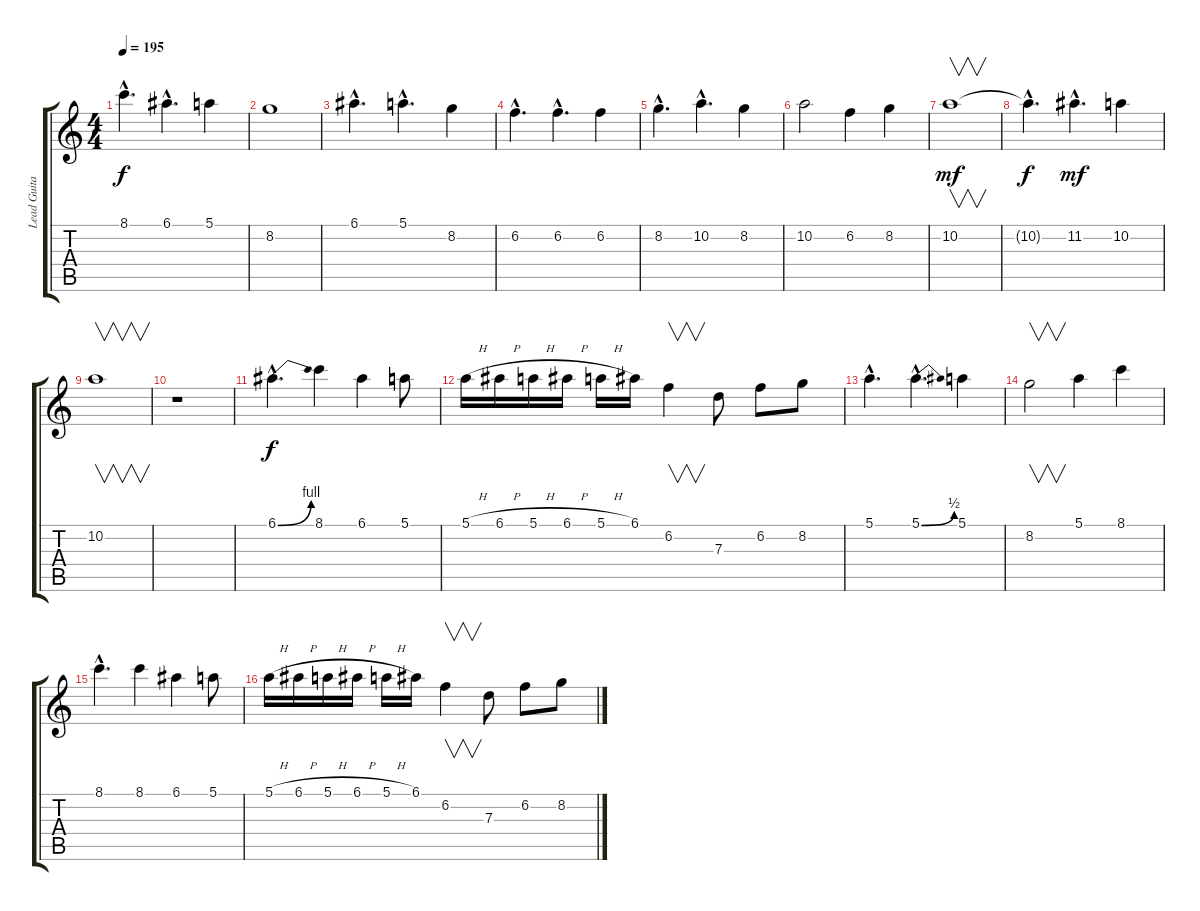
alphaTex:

\track ("Lead Guitar (Totman)" "Lead Guita") {instrument distortionguitar}
\staff {score tabs}
\tuning (E4 B3 G3 D3 A2 E2) {hide}
\ts (4 4)
\tempo 195
\clef g2
\ks c
8.1{hac}.4{d dy f} 6.1{hac}.4{d} 5.1.4 |
8.2.1 |
6.1{hac}.4{d} 5.1{hac}.4{d} 8.2.4 |
6.2{hac}.4{d} 6.2{hac}.4{d} 6.2.4 |
8.2{hac}.4{d} 10.2{hac}.4{d} 8.2.4 |
10.2.2 6.2.4 8.2.4 |
10.2.1{v dy mf} |
10.2{hac t}.4{d dy f} 11.2{hac}.4{d dy mf} 10.2.4 |
10.2.1{v} |
r.1 |
6.1{be (bend 0 0 60 4) hac}.4{d dy f volume 15} 8.1.4 6.1.4 5.1.8 |
5.1{h}.16 6.1{h}.16 5.1{h}.16 6.1{h}.16 5.1{h}.16 6.1.16 6.2.4{v} 7.3.8 6.2.8 8.2.8 |
5.1{hac}.4{d} 5.1{be (bend 0 0 60 2) hac}.4{d} 5.1.4 |
8.2.2{v} 5.1.4 8.1.4 |
8.1{hac}.4{d} 8.1.4 6.1.4 5.1.8 |
5.1{h}.16 6.1{h}.16 5.1{h}.16 6.1{h}.16 5.1{h}.16 6.1.16 6.2.4{v} 7.3.8 6.2.8 8.2.8
